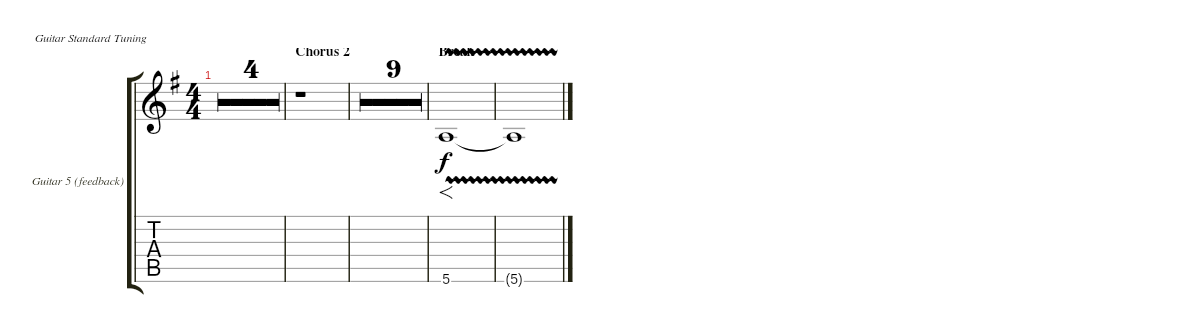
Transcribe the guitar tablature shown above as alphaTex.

\defaultSystemsLayout 4
\bracketExtendMode groupsimilarinstruments
\useSystemSignSeparator
\multiBarRest
\multiTrackTrackNamePolicy allsystems
\firstSystemTrackNameMode fullname
\firstSystemTrackNameOrientation horizontal
\otherSystemsTrackNameOrientation horizontal
\defaultBarNumberDisplay FirstOfSystem
\track ("Guitar 5 (feedback)" "Gtr. 5") {multiBarRest instrument overdrivenguitar}
\staff {score tabs}
\tuning (E4 B3 G3 D3 A2 E2)
\ts (4 4)
\tempo 138
\clef g2
\ks g
r.1{dy f} |
r.1 |
r.1 |
\barLineRight lightlight
r.1 |
\section ("" "Chorus 2")
r.1 |
r.1 |
r.1 |
r.1 |
r.1 |
r.1 |
r.1 |
r.1 |
r.1 |
\barLineRight lightlight
r.1 |
\section ("" "Break")
5.6{vw}.1{f} |
5.6{vw t}.1
